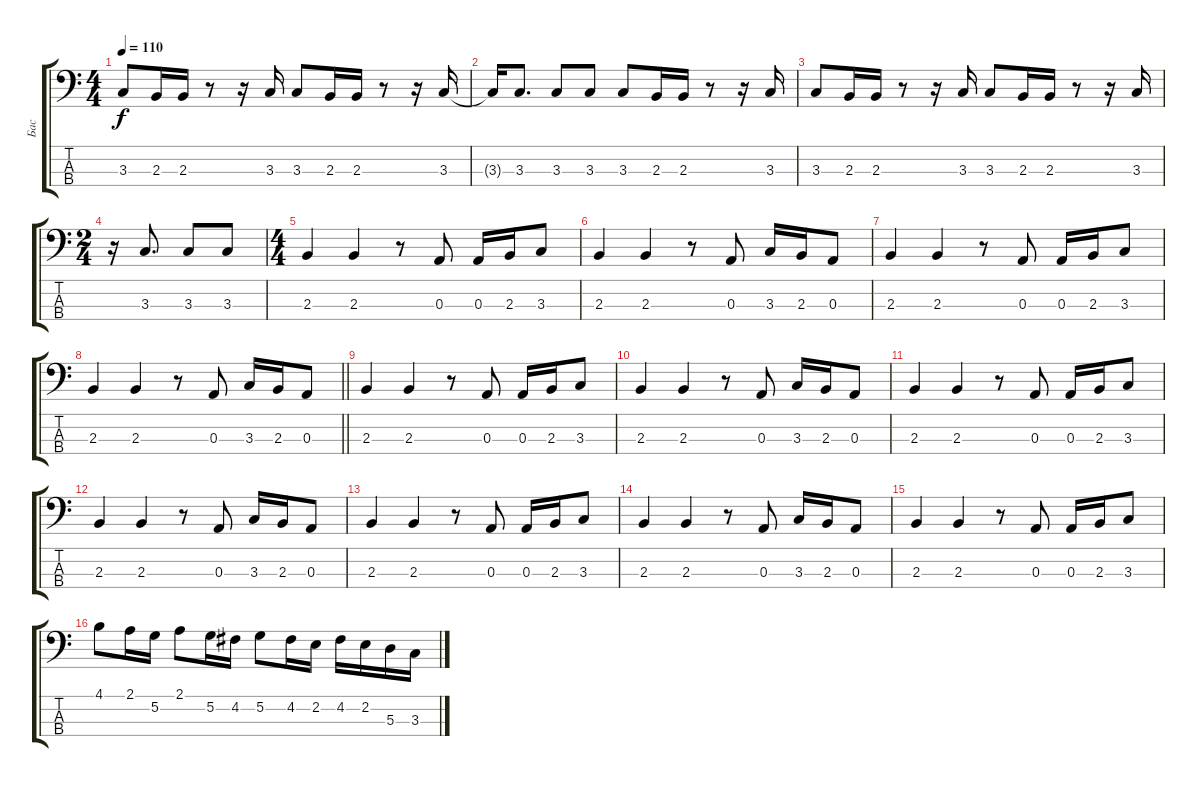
\track ("Бас" "Бас") {instrument electricbassfinger}
\staff {score tabs}
\tuning (G2 D2 A1 E1) {hide}
\ts (4 4)
\tempo 110
\clef f4
\ks c
3.3.8{dy f} 2.3.16 2.3.16 r.8 r.16 3.3.16 3.3.8 2.3.16 2.3.16 r.8 r.16 3.3.16 |
3.3{t}.16 3.3.8{d} 3.3.8 3.3.8 3.3.8 2.3.16 2.3.16 r.8 r.16 3.3.16 |
3.3.8 2.3.16 2.3.16 r.8 r.16 3.3.16 3.3.8 2.3.16 2.3.16 r.8 r.16 3.3.16 |
\ts (2 4)
r.16 3.3.8{d} 3.3.8 3.3.8 |
\ts (4 4)
2.3.4 2.3.4 r.8 0.3.8 0.3.16 2.3.16 3.3.8 |
2.3.4 2.3.4 r.8 0.3.8 3.3.16 2.3.16 0.3.8 |
2.3.4 2.3.4 r.8 0.3.8 0.3.16 2.3.16 3.3.8 |
\barLineRight lightlight
2.3.4 2.3.4 r.8 0.3.8 3.3.16 2.3.16 0.3.8 |
2.3.4 2.3.4 r.8 0.3.8 0.3.16 2.3.16 3.3.8 |
2.3.4 2.3.4 r.8 0.3.8 3.3.16 2.3.16 0.3.8 |
2.3.4 2.3.4 r.8 0.3.8 0.3.16 2.3.16 3.3.8 |
2.3.4 2.3.4 r.8 0.3.8 3.3.16 2.3.16 0.3.8 |
2.3.4 2.3.4 r.8 0.3.8 0.3.16 2.3.16 3.3.8 |
2.3.4 2.3.4 r.8 0.3.8 3.3.16 2.3.16 0.3.8 |
2.3.4 2.3.4 r.8 0.3.8 0.3.16 2.3.16 3.3.8 |
4.1.8 2.1.16 5.2.16 2.1.8 5.2.16 4.2.16 5.2.8 4.2.16 2.2.16 4.2.16 2.2.16 5.3.16 3.3.16
